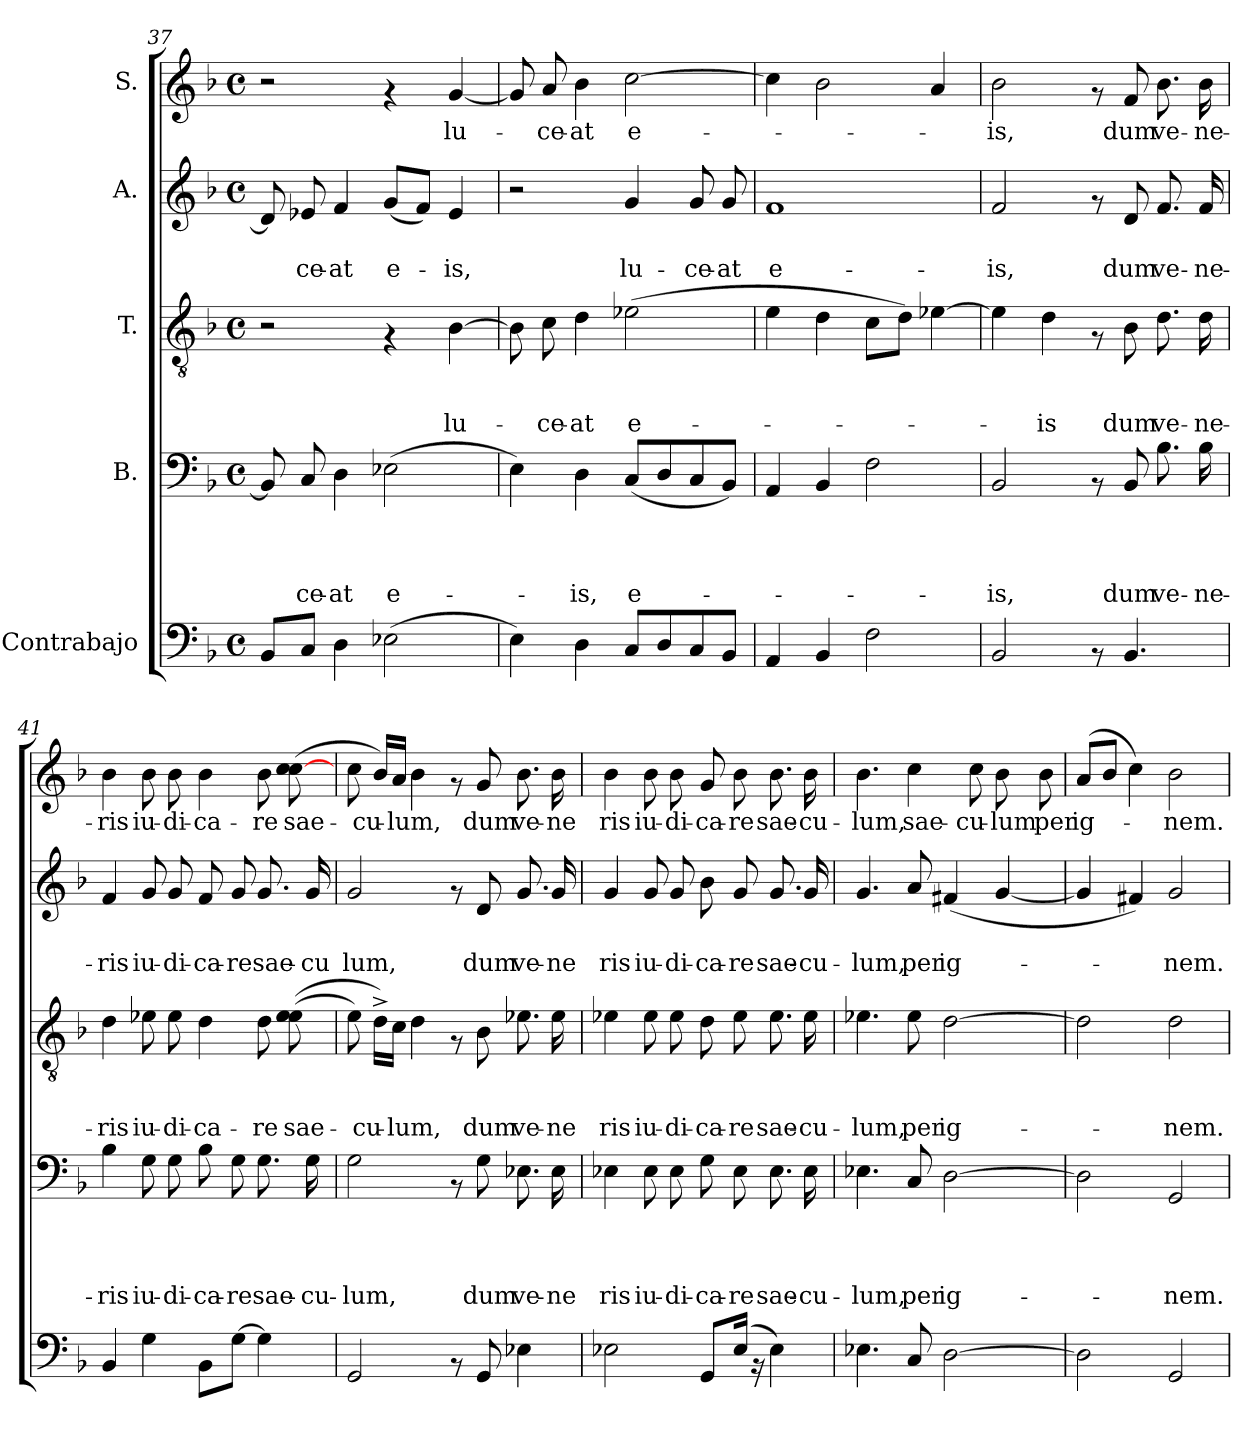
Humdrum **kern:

**kern	**kern	**text	**text	**text	**text	**kern	**text	**text	**text	**kern	**text	**text	**kern	**text
*part5	*part4	*part4	*part4	*part4	*part4	*part3	*part3	*part3	*part3	*part2	*part2	*part2	*part1	*part1
*staff5	*staff4	*staff4	*staff4	*staff4	*staff4	*staff3	*staff3	*staff3	*staff3	*staff2	*staff2	*staff2	*staff1	*staff1
*I"Contrabajo	*I"B.	*	*	*	*	*I"T.	*	*	*	*I"A.	*	*	*I"S.	*
*clefF4	*clefF4	*	*	*	*	*clefGv2	*	*	*	*clefG2	*	*	*clefG2	*
*k[b-]	*k[b-]	*	*	*	*	*k[b-]	*	*	*	*k[b-]	*	*	*k[b-]	*
*F:	*F:	*	*	*	*	*F:	*	*	*	*F:	*	*	*F:	*
*M4/4	*M4/4	*	*	*	*	*M4/4	*	*	*	*M4/4	*	*	*M4/4	*
*met(c)	*met(c)	*	*	*	*	*met(c)	*	*	*	*met(c)	*	*	*met(c)	*
=37	=37	=37	=37	=37	=37	=37	=37	=37	=37	=37	=37	=37	=37	=37
8BB-/L	8BB-/]	.	.	.	.	2r	.	.	.	8d/]	.	.	2r	.
!	!	!	!	!	!LO:LY:b	!	!	!	!	!	!	!LO:LY:b	!	!
8C/J	8C/	.	.	.	-ce-	.	.	.	.	8e-X/	.	-ce-	.	.
!	!	!	!	!	!LO:LY:b	!	!	!	!	!	!	!LO:LY:b	!	!
4D\	4D\	.	.	.	-at	.	.	.	.	4f/	.	-at	.	.
!	!	!	!	!	!LO:LY:b	!	!	!	!	!	!	!LO:LY:b	!	!
(>2E-X\	(>2E-X\	.	.	.	e-	4rF	.	.	.	(<8g/L	.	e-	4rf	.
.	.	.	.	.	.	.	.	.	.	8f/J)	.	.	.	.
!	!	!	!	!	!	!	!	!	!LO:LY:b	!	!	!LO:LY:b	!	!LO:LY:b
.	.	.	.	.	.	[>4B-\	.	.	lu-	4e-/	.	-is,	[>4g/	lu-
=38	=38	=38	=38	=38	=38	=38	=38	=38	=38	=38	=38	=38	=38	=38
4E\)	4E\)	.	.	.	.	8B-\]	.	.	.	2r	.	.	8g/]	.
!	!	!	!	!	!	!	!	!	!LO:LY:b	!	!	!	!	!LO:LY:b
.	.	.	.	.	.	8c\	.	.	-ce-	.	.	.	8a/	-ce-
!	!	!	!	!	!LO:LY:b	!	!	!	!LO:LY:b	!	!	!	!	!LO:LY:b
4D\	4D\	.	.	.	-is,	4d\	.	.	-at	.	.	.	4b-\	-at
!	!	!	!	!	!LO:LY:b	!	!	!	!LO:LY:b	!	!	!LO:LY:b	!	!LO:LY:b
8C/L	(<8C/L	.	.	.	e-	(>2e-X\	.	.	e-	4g/	.	lu-	[>2cc\	e-
8D/	8D/	.	.	.	.	.	.	.	.	.	.	.	.	.
!	!	!	!	!	!	!	!	!	!	!	!	!LO:LY:b	!	!
8C/	8C/	.	.	.	.	.	.	.	.	8g/	.	-ce-	.	.
!	!	!	!	!	!	!	!	!	!	!	!	!LO:LY:b	!	!
8BB-/J	8BB-/J)	.	.	.	.	.	.	.	.	8g/	.	-at	.	.
!!LO:PB:g=z
=39	=39	=39	=39	=39	=39	=39	=39	=39	=39	=39	=39	=39	=39	=39
!	!	!	!	!	!	!	!	!	!	!	!	!LO:LY:b	!	!
4AA/	4AA/	.	.	.	.	4e\	.	.	.	1f	.	e-	4cc\]	.
4BB-/	4BB-/	.	.	.	.	4d\	.	.	.	.	.	.	2b-\	.
2F\	2F\	.	.	.	.	8c\L	.	.	.	.	.	.	.	.
.	.	.	.	.	.	8d\J)	.	.	.	.	.	.	.	.
.	.	.	.	.	.	[>4e-X\	.	.	.	.	.	.	4a/	.
=40	=40	=40	=40	=40	=40	=40	=40	=40	=40	=40	=40	=40	=40	=40
!	!	!	!	!	!LO:LY:b	!	!	!	!	!	!	!LO:LY:b	!	!LO:LY:b
2BB-/	2BB-/	.	.	.	-is,	4e-\]	.	.	.	2f/	.	-is,	2b-\	-is,
!	!	!	!	!	!	!	!	!	!LO:LY:b	!	!	!	!	!
.	.	.	.	.	.	4d\	.	.	-is	.	.	.	.	.
8rAA	8rAA	.	.	.	.	8rF	.	.	.	8rf	.	.	8rf	.
!	!	!	!	!	!LO:LY:b	!	!	!	!LO:LY:b	!	!	!LO:LY:b	!	!LO:LY:b
4.BB-/	8BB-/	.	.	.	dum	8B-\	.	.	dum	8d/	.	dum	8f/	dum
!	!	!	!	!	!LO:LY:b	!	!	!	!LO:LY:b	!	!	!LO:LY:b	!	!LO:LY:b
.	8.B-\	.	.	.	ve-	8.d\	.	.	ve-	8.f/	.	ve-	8.b-\	ve-
!	!	!	!	!	!LO:LY:b	!	!	!	!LO:LY:b	!	!	!LO:LY:b	!	!LO:LY:b
.	16B-\	.	.	.	-ne-	16d\	.	.	-ne-	16f/	.	-ne-	16b-\	-ne-
=41	=41	=41	=41	=41	=41	=41	=41	=41	=41	=41	=41	=41	=41	=41
!	!	!	!	!	!LO:LY:b	!	!	!	!LO:LY:b	!	!	!LO:LY:b	!	!LO:LY:b
4BB-/	4B-\	.	.	.	-ris	4d\	.	.	-ris	4f/	.	-ris	4b-\	-ris
!	!	!	!	!	!LO:LY:b	!	!	!	!LO:LY:b	!	!	!LO:LY:b	!	!LO:LY:b
4G\	8G\	.	.	.	iu-	8e-X\	.	.	iu-	8g/	.	iu-	8b-\	iu-
!	!	!	!	!	!LO:LY:b	!	!	!	!LO:LY:b	!	!	!LO:LY:b	!	!LO:LY:b
.	8G\	.	.	.	-di-	8e-\	.	.	-di-	8g/	.	-di-	8b-\	-di-
!	!	!	!	!	!LO:LY:b	!	!	!	!LO:LY:b	!	!	!LO:LY:b	!	!LO:LY:b
8BB-\L	8B-\	.	.	.	-ca-	4d\	.	.	-ca-	8f/	.	-ca-	4b-\	-ca-
!	!	!	!	!	!LO:LY:b	!	!	!	!	!	!	!LO:LY:b	!	!
[>8G\J	8G\	.	.	.	-re	.	.	.	.	8g/	.	-re	.	.
!	!	!	!	!	!LO:LY:b	!	!	!	!LO:LY:b	!	!	!LO:LY:b	!	!LO:LY:b
4G\]	8.G\	.	.	.	sae-	8d\	.	.	-re	8.g/	.	sae-	8b-\	-re
!	!	!	!	!	!	!	!	!	!LO:LY:b	!	!	!	!	!LO:LY:b
.	.	.	.	.	.	(>(>8e-\ 8e-\	.	.	sae-	.	.	.	(>8cc\ [>8cc\	sae-
!	!	!	!	!	!LO:LY:b	!	!	!	!	!	!	!LO:LY:b	!	!
.	16G\	.	.	.	-cu-	.	.	.	.	16g/	.	-cu	.	.
=42	=42	=42	=42	=42	=42	=42	=42	=42	=42	=42	=42	=42	=42	=42
!	!	!	!	!	!LO:LY:b	!	!	!	!	!	!	!LO:LY:b	!	!
2GG/	2G\	.	.	.	-lum,	8e\)	.	.	.	2g/	.	lum,	8cc\	.
!	!	!	!	!	!	!	!	!	!LO:LY:b	!	!	!	!	!LO:LY:b
.	.	.	.	.	.	16d^>\LL)	.	.	-cu-	.	.	.	16b-/LL)	-cu-
!	!	!	!	!	!	!	!	!	!LO:LY:b	!	!	!	!	!LO:LY:b
.	.	.	.	.	.	16c\JJ	.	.	-lum,	.	.	.	16a/JJ	-lum,
.	.	.	.	.	.	4d\	.	.	.	.	.	.	4b-\	.
8rAA	8rAA	.	.	.	.	8rF	.	.	.	8rf	.	.	8rf	.
!	!	!	!	!	!LO:LY:b	!	!	!	!LO:LY:b	!	!	!LO:LY:b	!	!LO:LY:b
8GG/	8G\	.	.	.	dum	8B-\	.	.	dum	8d/	.	dum	8g/	dum
!	!	!	!	!	!LO:LY:b	!	!	!	!LO:LY:b	!	!	!LO:LY:b	!	!LO:LY:b
4E-X\	8.E-X\	.	.	.	ve-	8.e-X\	.	.	ve-	8.g/	.	ve-	8.b-\	ve-
!	!	!	!	!	!LO:LY:b	!	!	!	!LO:LY:b	!	!	!LO:LY:b	!	!LO:LY:b
.	16E-\	.	.	.	-ne	16e-\	.	.	-ne	16g/	.	-ne	16b-\	-ne
!!LO:LB:g=z
=43	=43	=43	=43	=43	=43	=43	=43	=43	=43	=43	=43	=43	=43	=43
!	!	!	!	!	!LO:LY:b	!	!	!	!LO:LY:b	!	!	!LO:LY:b	!	!LO:LY:b
2E-X\	4E-X\	.	.	.	ris	4e-X\	.	.	ris	4g/	.	ris	4b-\	ris
!	!	!	!	!	!LO:LY:b	!	!	!	!LO:LY:b	!	!	!LO:LY:b	!	!LO:LY:b
.	8E-\	.	.	.	iu-	8e-\	.	.	iu-	8g/	.	iu-	8b-\	iu-
!	!	!	!	!	!LO:LY:b	!	!	!	!LO:LY:b	!	!	!LO:LY:b	!	!LO:LY:b
.	8E-\	.	.	.	-di-	8e-\	.	.	-di-	8g/	.	-di-	8b-\	-di-
!	!	!	!	!	!LO:LY:b	!	!	!	!LO:LY:b	!	!	!LO:LY:b	!	!LO:LY:b
8GG/L	8G\	.	.	.	-ca-	8d\	.	.	-ca-	8b-\	.	-ca-	8g/	-ca-
!	!	!	!	!	!LO:LY:b	!	!	!	!LO:LY:b	!	!	!LO:LY:b	!	!LO:LY:b
(>16E-/Jk	8E-\	.	.	.	-re	8e-\	.	.	-re	8g/	.	-re	8b-\	-re
16rAA	.	.	.	.	.	.	.	.	.	.	.	.	.	.
!	!	!	!	!	!LO:LY:b	!	!	!	!LO:LY:b	!	!	!LO:LY:b	!	!LO:LY:b
4E-\)	8.E-\	.	.	.	sae-	8.e-\	.	.	sae-	8.g/	.	sae-	8.b-\	sae-
!	!	!	!	!	!LO:LY:b	!	!	!	!LO:LY:b	!	!	!LO:LY:b	!	!LO:LY:b
.	16E-\	.	.	.	-cu-	16e-\	.	.	-cu-	16g/	.	-cu-	16b-\	-cu-
=44	=44	=44	=44	=44	=44	=44	=44	=44	=44	=44	=44	=44	=44	=44
!	!	!	!	!	!LO:LY:b	!	!	!	!LO:LY:b	!	!	!LO:LY:b	!	!LO:LY:b
4.E-X\	4.E-X\	.	.	.	-lum,	4.e-X\	.	.	-lum,	4.g/	.	-lum,	4.b-\	-lum,
!	!	!	!	!	!LO:LY:b	!	!	!	!LO:LY:b	!	!	!LO:LY:b	!	!LO:LY:b
8C/	8C/	.	.	.	per	8e-\	.	.	per	8a/	.	per	4cc\	sae-
!	!	!	!	!	!LO:LY:b	!	!	!	!LO:LY:b	!	!	!LO:LY:b	!	!
[>2D\	[>2D\	.	.	.	ig-	[>2d\	.	.	ig-	(>4f#X/	.	ig-	.	.
!	!	!	!	!	!	!	!	!	!	!	!	!	!	!LO:LY:b
.	.	.	.	.	.	.	.	.	.	.	.	.	8cc\	-cu-
!	!	!	!	!	!	!	!	!	!	!	!	!	!	!LO:LY:b
.	.	.	.	.	.	.	.	.	.	[>4g/	.	.	8b-\	-lum
!	!	!	!	!	!	!	!	!	!	!	!	!	!	!LO:LY:b
.	.	.	.	.	.	.	.	.	.	.	.	.	8b-\	per
=45	=45	=45	=45	=45	=45	=45	=45	=45	=45	=45	=45	=45	=45	=45
!	!	!	!	!	!	!	!	!	!	!	!	!	!	!LO:LY:b
2D\]	2D\]	.	.	.	.	2d\]	.	.	.	4g/]	.	.	(>8a/L	ig-
.	.	.	.	.	.	.	.	.	.	.	.	.	8b-/J	.
.	.	.	.	.	.	.	.	.	.	4f#X/)	.	.	4cc\)	.
!	!	!	!	!	!LO:LY:b	!	!	!	!LO:LY:b	!	!	!LO:LY:b	!	!LO:LY:b
2GG/	2GG/	.	.	.	-nem.	2d\	.	.	-nem.	2g/	.	-nem.	2b-\	-nem.
=	=	=	=	=	=	=	=	=	=	=	=	=	=	=
*-	*-	*-	*-	*-	*-	*-	*-	*-	*-	*-	*-	*-	*-	*-
